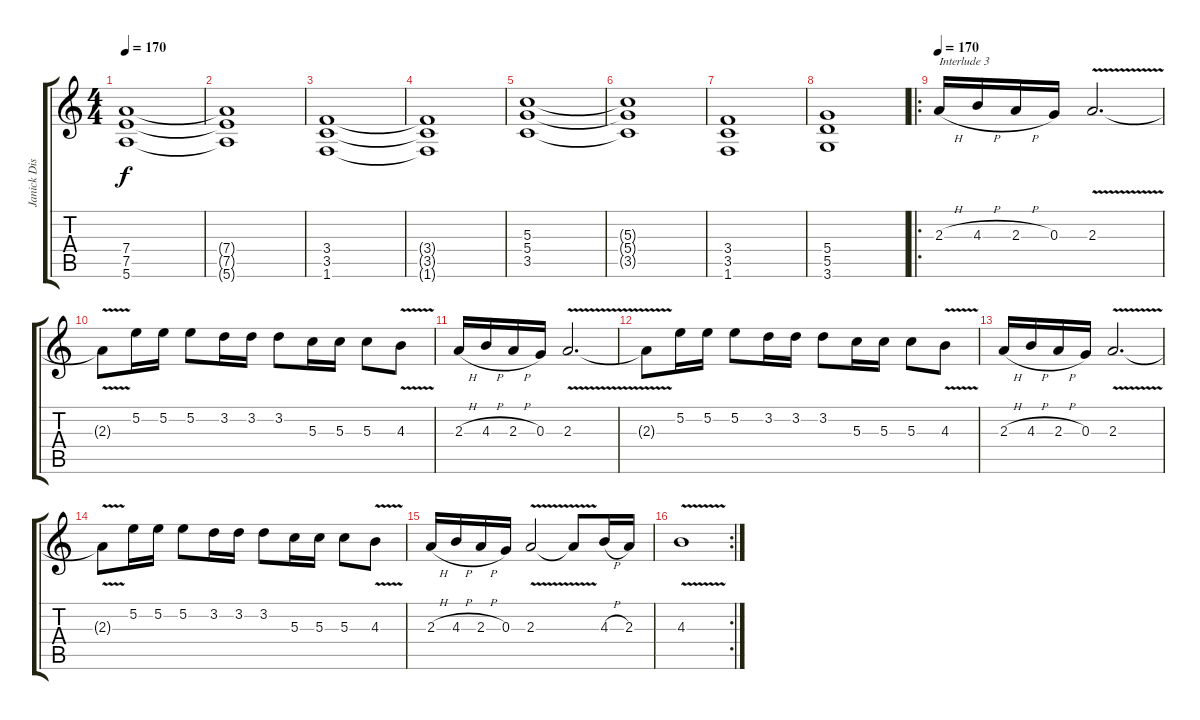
\track ("Janick Distortion" "Janick Dis") {instrument distortionguitar}
\staff {score tabs}
\tuning (E4 B3 G3 D3 A2 E2) {hide}
\ts (4 4)
\tempo 170
\clef g2
\ks c
(7.4 7.5 5.6).1{dy f} |
(7.4{t} 7.5{t} 5.6{t}).1 |
(3.4 3.5 1.6).1 |
(3.4{t} 3.5{t} 1.6{t}).1 |
(5.3 5.4 3.5).1 |
(5.3{t} 5.4{t} 3.5{t}).1 |
(3.4 3.5 1.6).1 |
(5.4 5.5 3.6).1 |
\ro
\tempo 170
2.3{h}.16{txt "Interlude 3"} 4.3{h}.16 2.3{h}.16 0.3.16 2.3{v}.2{d} |
2.3{t}.8 5.2.16 5.2.16 5.2.8 3.2.16 3.2.16 3.2.8 5.3.16 5.3.16 5.3.8 4.3{v}.8 |
2.3{h}.16 4.3{h}.16 2.3{h}.16 0.3.16 2.3{v}.2{d} |
2.3{t}.8 5.2.16 5.2.16 5.2.8 3.2.16 3.2.16 3.2.8 5.3.16 5.3.16 5.3.8 4.3{v}.8 |
2.3{h}.16 4.3{h}.16 2.3{h}.16 0.3.16 2.3{v}.2{d} |
2.3{t}.8 5.2.16 5.2.16 5.2.8 3.2.16 3.2.16 3.2.8 5.3.16 5.3.16 5.3.8 4.3{v}.8 |
2.3{h}.16 4.3{h}.16 2.3{h}.16 0.3.16 2.3{v}.2 2.3{t}.8 4.3{h}.16 2.3.16 |
\rc 2
4.3{v}.1
